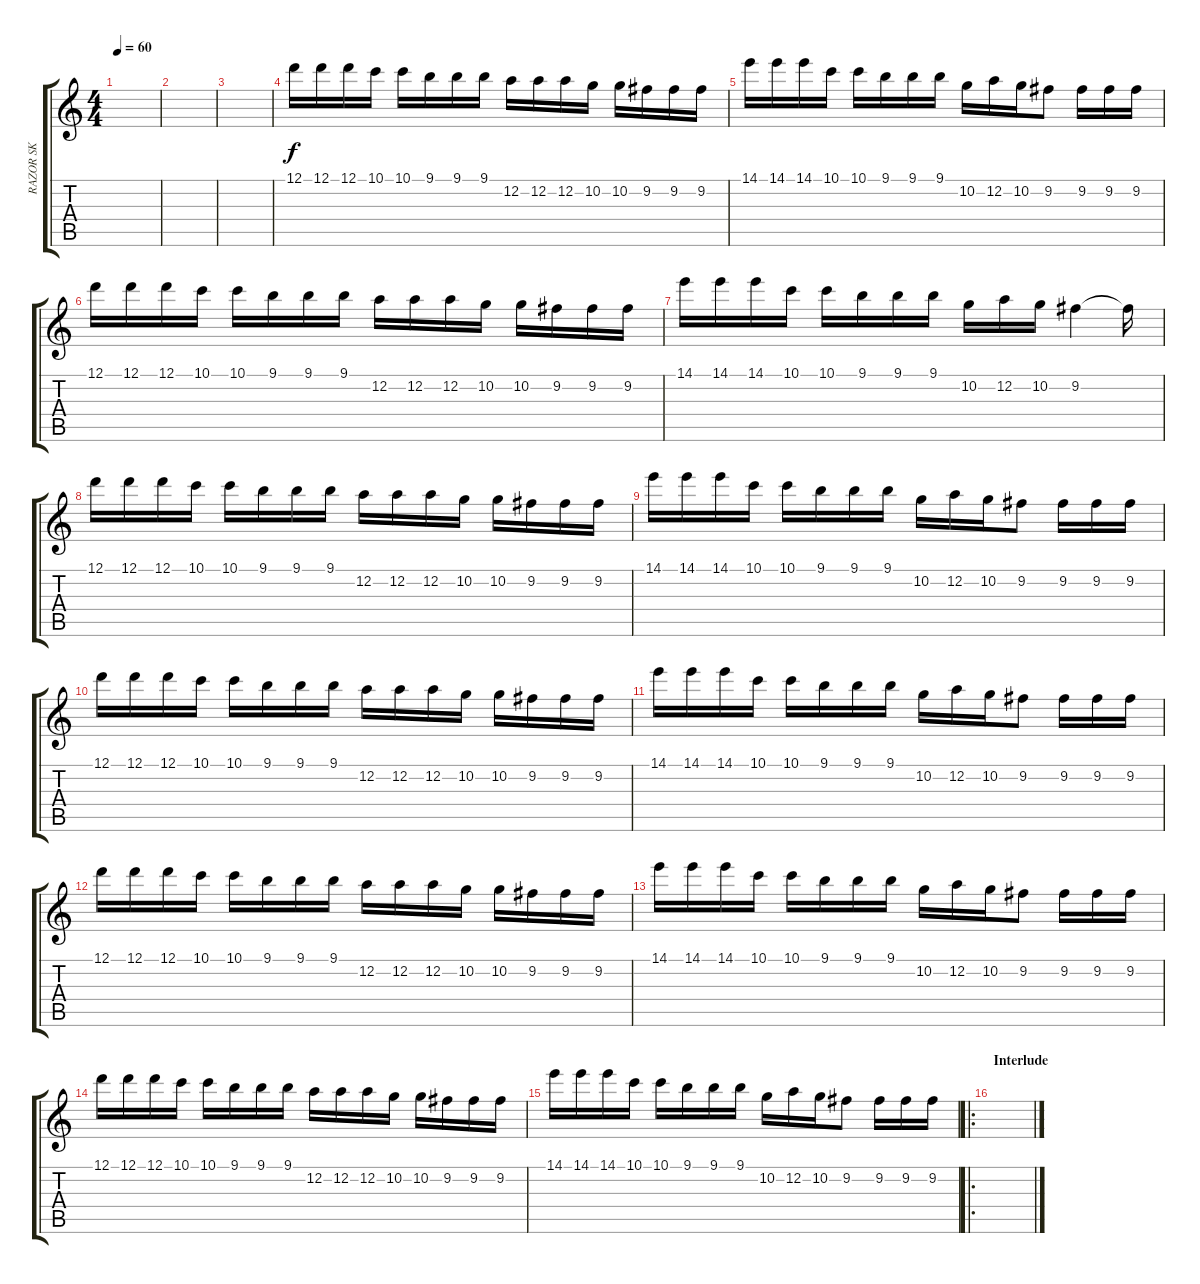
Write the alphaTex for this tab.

\track ("RAZOR SK" "RAZOR SK") {instrument distortionguitar}
\staff {score tabs}
\tuning (D4 A3 F3 C3 G2 C2) {hide}
\ts (4 4)
\tempo 60
\clef g2
\ks c
|
|
|
12.1.16 12.1.16 12.1.16 10.1.16 10.1.16 9.1.16 9.1.16 9.1.16 12.2.16 12.2.16 12.2.16 10.2.16 10.2.16 9.2.16 9.2.16 9.2.16 |
14.1.16 14.1.16 14.1.16 10.1.16 10.1.16 9.1.16 9.1.16 9.1.16 10.2.16 12.2.16 10.2.16 9.2.8 9.2.16 9.2.16 9.2.16 |
12.1.16 12.1.16 12.1.16 10.1.16 10.1.16 9.1.16 9.1.16 9.1.16 12.2.16 12.2.16 12.2.16 10.2.16 10.2.16 9.2.16 9.2.16 9.2.16 |
14.1.16 14.1.16 14.1.16 10.1.16 10.1.16 9.1.16 9.1.16 9.1.16 10.2.16 12.2.16 10.2.16 9.2.4 9.2{t}.16 |
12.1.16 12.1.16 12.1.16 10.1.16 10.1.16 9.1.16 9.1.16 9.1.16 12.2.16 12.2.16 12.2.16 10.2.16 10.2.16 9.2.16 9.2.16 9.2.16 |
14.1.16 14.1.16 14.1.16 10.1.16 10.1.16 9.1.16 9.1.16 9.1.16 10.2.16 12.2.16 10.2.16 9.2.8 9.2.16 9.2.16 9.2.16 |
12.1.16 12.1.16 12.1.16 10.1.16 10.1.16 9.1.16 9.1.16 9.1.16 12.2.16 12.2.16 12.2.16 10.2.16 10.2.16 9.2.16 9.2.16 9.2.16 |
14.1.16 14.1.16 14.1.16 10.1.16 10.1.16 9.1.16 9.1.16 9.1.16 10.2.16 12.2.16 10.2.16 9.2.8 9.2.16 9.2.16 9.2.16 |
12.1.16 12.1.16 12.1.16 10.1.16 10.1.16 9.1.16 9.1.16 9.1.16 12.2.16 12.2.16 12.2.16 10.2.16 10.2.16 9.2.16 9.2.16 9.2.16 |
14.1.16 14.1.16 14.1.16 10.1.16 10.1.16 9.1.16 9.1.16 9.1.16 10.2.16 12.2.16 10.2.16 9.2.8 9.2.16 9.2.16 9.2.16 |
12.1.16 12.1.16 12.1.16 10.1.16 10.1.16 9.1.16 9.1.16 9.1.16 12.2.16 12.2.16 12.2.16 10.2.16 10.2.16 9.2.16 9.2.16 9.2.16 |
14.1.16 14.1.16 14.1.16 10.1.16 10.1.16 9.1.16 9.1.16 9.1.16 10.2.16 12.2.16 10.2.16 9.2.8 9.2.16 9.2.16 9.2.16 |
\ro
\section ("" "Interlude")
